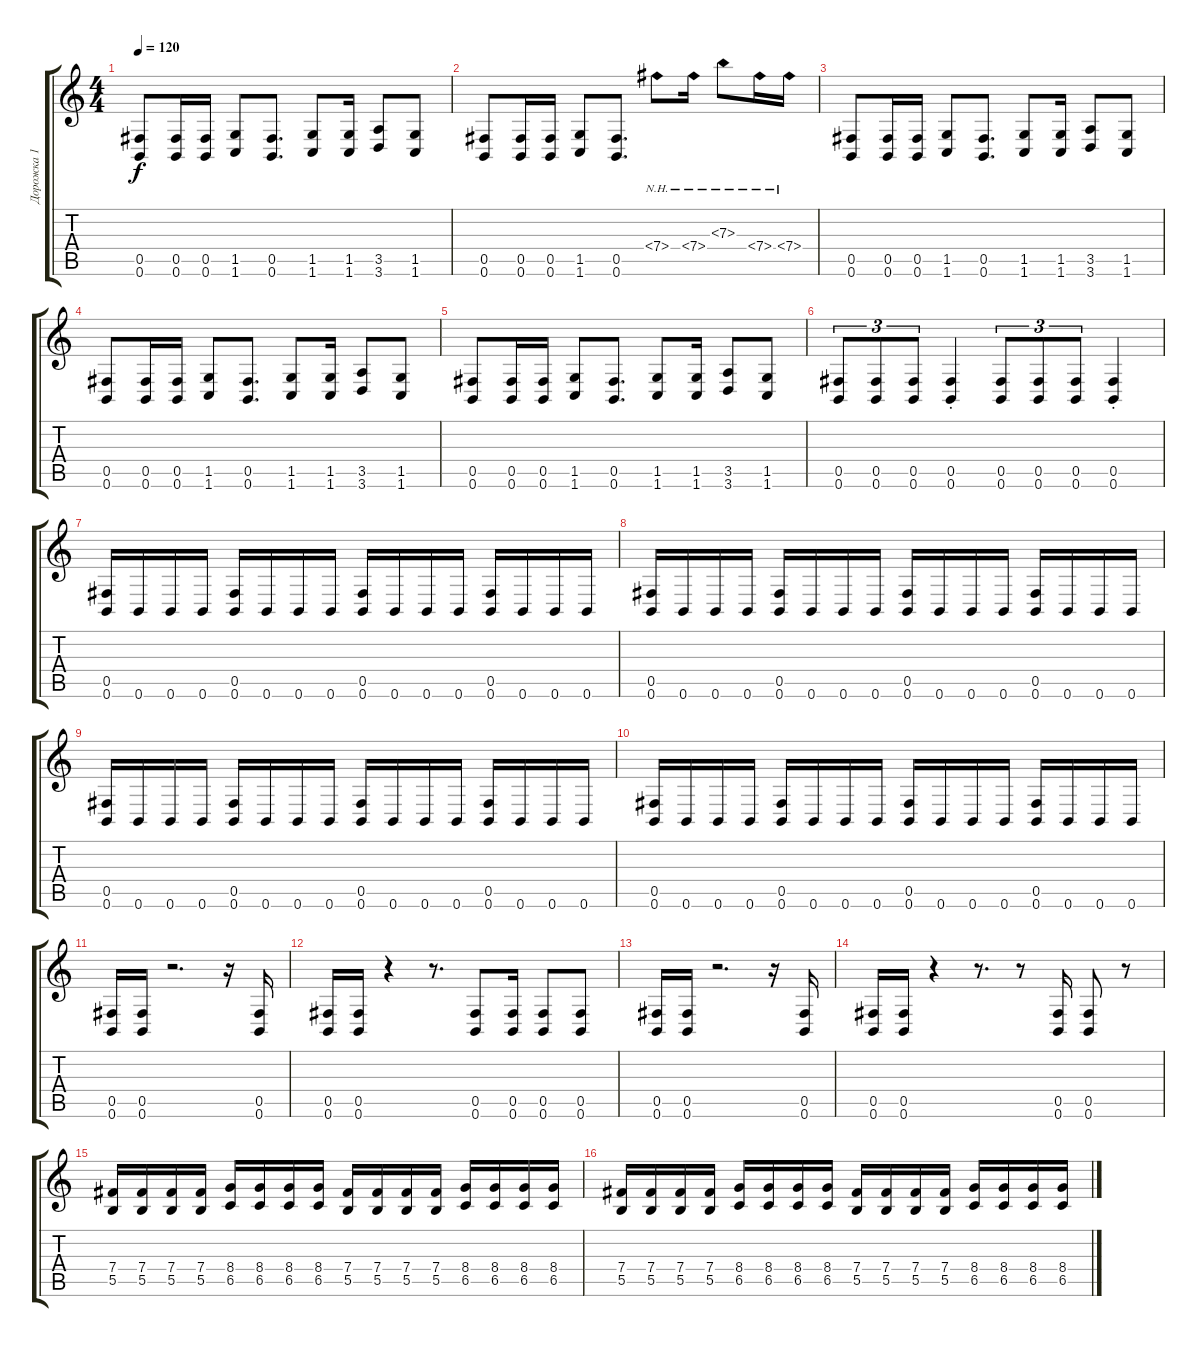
\track ("Дорожка 1" "Дорожка 1") {instrument overdrivenguitar}
\staff {score tabs}
\tuning (Db4 Ab3 E3 B2 Gb2 B1) {hide}
\ts (4 4)
\tempo 120
\clef g2
\ks c
(0.5 0.6).8{dy f} (0.5 0.6).16 (0.5 0.6).16 (1.5 1.6).8 (0.5 0.6).8{d} (1.5 1.6).8 (1.5 1.6).16 (3.5 3.6).8 (1.5 1.6).8 |
(0.5 0.6).8 (0.5 0.6).16 (0.5 0.6).16 (1.5 1.6).8 (0.5 0.6).8{d} 7.4{nh}.8 7.4{nh}.16 7.3{nh}.8 7.4{nh}.16 7.4{nh}.16 |
(0.5 0.6).8 (0.5 0.6).16 (0.5 0.6).16 (1.5 1.6).8 (0.5 0.6).8{d} (1.5 1.6).8 (1.5 1.6).16 (3.5 3.6).8 (1.5 1.6).8 |
(0.5 0.6).8 (0.5 0.6).16 (0.5 0.6).16 (1.5 1.6).8 (0.5 0.6).8{d} (1.5 1.6).8 (1.5 1.6).16 (3.5 3.6).8 (1.5 1.6).8 |
(0.5 0.6).8 (0.5 0.6).16 (0.5 0.6).16 (1.5 1.6).8 (0.5 0.6).8{d} (1.5 1.6).8 (1.5 1.6).16 (3.5 3.6).8 (1.5 1.6).8 |
(0.5 0.6).8{tu (3 2)} (0.5 0.6).8{tu (3 2)} (0.5 0.6).8{tu (3 2)} (0.5{st} 0.6{st}).4 (0.5 0.6).8{tu (3 2)} (0.5 0.6).8{tu (3 2)} (0.5 0.6).8{tu (3 2)} (0.5{st} 0.6{st}).4 |
(0.5 0.6).16 0.6.16 0.6.16 0.6.16 (0.5 0.6).16 0.6.16 0.6.16 0.6.16 (0.5 0.6).16 0.6.16 0.6.16 0.6.16 (0.5 0.6).16 0.6.16 0.6.16 0.6.16 |
(0.5 0.6).16 0.6.16 0.6.16 0.6.16 (0.5 0.6).16 0.6.16 0.6.16 0.6.16 (0.5 0.6).16 0.6.16 0.6.16 0.6.16 (0.5 0.6).16 0.6.16 0.6.16 0.6.16 |
(0.5 0.6).16 0.6.16 0.6.16 0.6.16 (0.5 0.6).16 0.6.16 0.6.16 0.6.16 (0.5 0.6).16 0.6.16 0.6.16 0.6.16 (0.5 0.6).16 0.6.16 0.6.16 0.6.16 |
(0.5 0.6).16 0.6.16 0.6.16 0.6.16 (0.5 0.6).16 0.6.16 0.6.16 0.6.16 (0.5 0.6).16 0.6.16 0.6.16 0.6.16 (0.5 0.6).16 0.6.16 0.6.16 0.6.16 |
(0.5 0.6).16 (0.5 0.6).16 r.2{d} r.16 (0.5 0.6).16 |
(0.5 0.6).16 (0.5 0.6).16 r.4 r.8{d} (0.5 0.6).8 (0.5 0.6).16 (0.5 0.6).8 (0.5 0.6).8 |
(0.5 0.6).16 (0.5 0.6).16 r.2{d} r.16 (0.5 0.6).16 |
(0.5 0.6).16 (0.5 0.6).16 r.4 r.8{d} r.8 (0.5 0.6).16 (0.5 0.6).8 r.8 |
(7.4 5.5).16 (7.4 5.5).16 (7.4 5.5).16 (7.4 5.5).16 (8.4 6.5).16 (8.4 6.5).16 (8.4 6.5).16 (8.4 6.5).16 (7.4 5.5).16 (7.4 5.5).16 (7.4 5.5).16 (7.4 5.5).16 (8.4 6.5).16 (8.4 6.5).16 (8.4 6.5).16 (8.4 6.5).16 |
(7.4 5.5).16 (7.4 5.5).16 (7.4 5.5).16 (7.4 5.5).16 (8.4 6.5).16 (8.4 6.5).16 (8.4 6.5).16 (8.4 6.5).16 (7.4 5.5).16 (7.4 5.5).16 (7.4 5.5).16 (7.4 5.5).16 (8.4 6.5).16 (8.4 6.5).16 (8.4 6.5).16 (8.4 6.5).16
